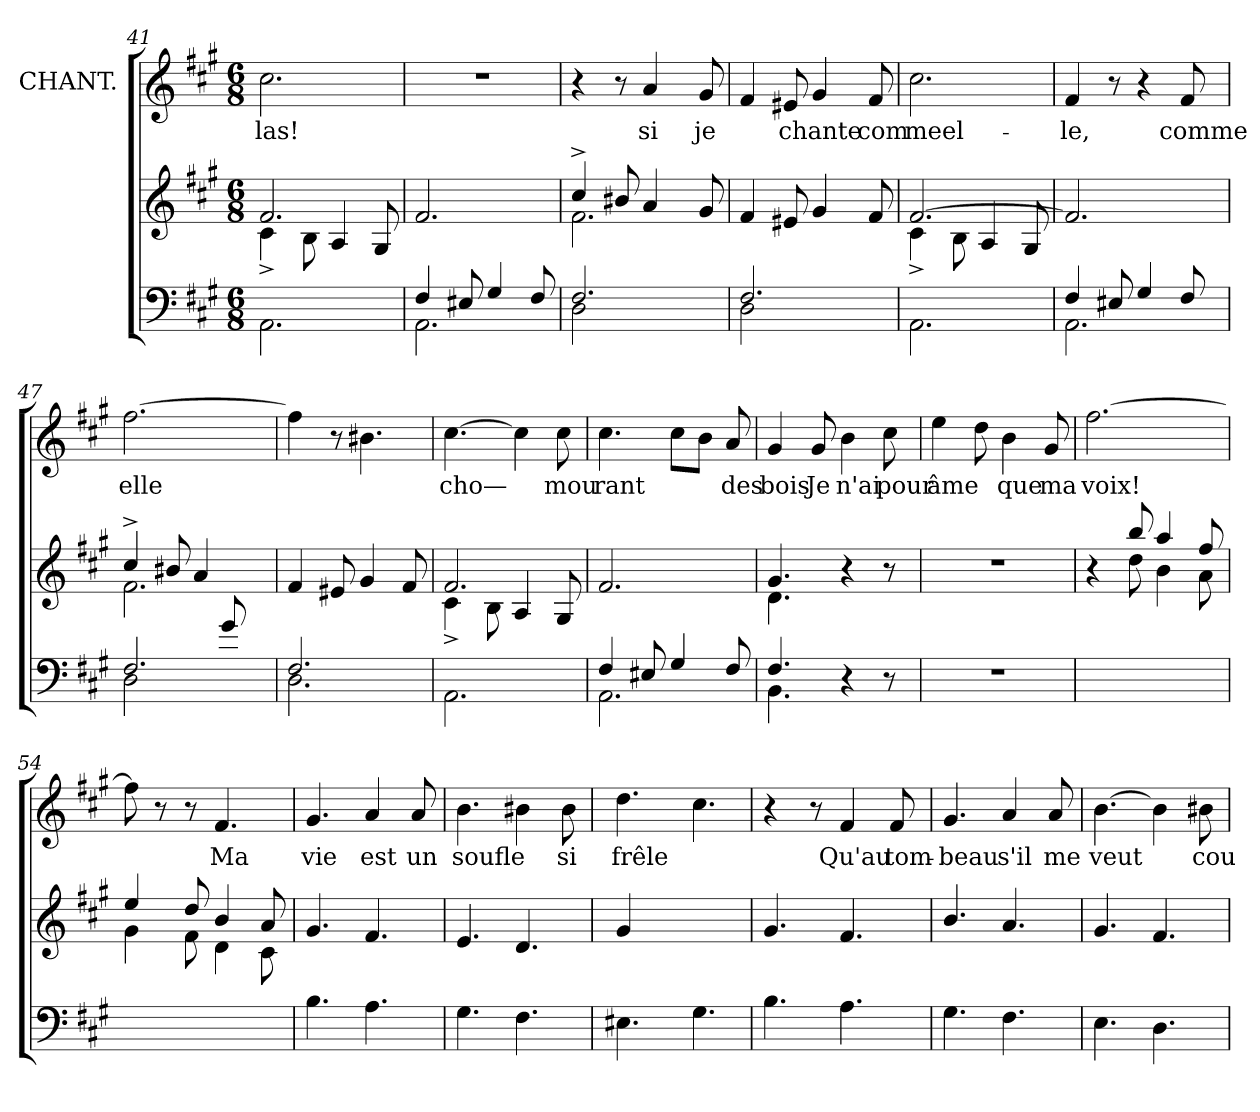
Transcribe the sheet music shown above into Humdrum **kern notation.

**kern	**kern	**kern	**text
*part3	*part2	*part1	*part1
*staff3	*staff2	*staff1	*staff1
*	*	*I"CHANT.	*
*clefF4	*clefG2	*clefG2	*
*k[f#c#g#]	*k[f#c#g#]	*k[f#c#g#]	*
*M6/8	*M6/8	*M6/8	*
=41	=41	=41	=41
*	*^	*	*
2.AAi\	2.f#j/	4c#^<Z\	2.cc#j\	las!
.	.	8BZ\	.	.
.	.	4AZ/	.	.
.	.	8G#Z/	.	.
*	*v	*v	*	*
=42	=42	=42	=42
*^	*	*	*
4F#i/	2.AAZ\	2.f#j/	2.r	.
8E#Xi/	.	.	.	.
4G#i/	.	.	.	.
8F#i/	.	.	.	.
=43	=43	=43	=43	=43
*	*	*^	*	*
2.F#i/	2DV\	4cc#^>j/	2.f#Z\	4r	.
.	.	8b#Xj/	.	8r	.
.	.	4aj/	.	4aj/	si
.	4ryy	.	.	.	.
.	.	8g#j/	.	8g#j/	je
*	*	*v	*v	*	*
=44	=44	=44	=44	=44
2.F#i/	2DZ\	4f#j/	4f#j/	.
.	.	8e#Xj/	8e#Xj/	chante
.	.	4g#j/	4g#j/	.
.	4ryy	.	.	.
.	.	8f#j/	8f#j/	com
*v	*v	*	*	*
=45	=45	=45	=45
*	*^	*	*
2.AAi\	[2.f#j/	4c#^<Z\	2.cc#j\	meel-
.	.	8BZ\	.	.
.	.	4AZ/	.	.
.	.	8G#Z/	.	.
*	*v	*v	*	*
=46	=46	=46	=46
*^	*	*	*
4F#i/	2.AAZ\	2.f#j/]	4f#j/	le,
8E#Xi/	.	.	8r	.
4G#i/	.	.	4r	.
8F#i/	.	.	8f#j/	comme
=47	=47	=47	=47	=47
*	*	*^	*	*
2.F#i/	2DV\	4cc#^>j/	2.f#Z\	[2.ff#j\	elle
.	.	8b#Xj/	.	.	.
.	.	4aj/	.	.	.
.	8g#V/	.	.	.	.
.	8ryy	8ryy	.	.	.
*	*	*v	*v	*	*
!!LO:LB:g=z
=48	=48	=48	=48	=48
2.F#i/	2.DZ\	4f#j/	4ff#j\]	.
.	.	8e#Xj/	8r	.
.	.	4g#j/	4.b#Xj\	.
.	.	8f#j/	.	.
*v	*v	*	*	*
=49	=49	=49	=49
*	*^	*	*
2.AAi\	2.f#j/	4c#^<Z\	[4.cc#j\	cho—
.	.	8BZ\	.	.
.	.	4AZ/	4cc#j\]	.
.	.	8G#Z/	8cc#j\	mou
*	*v	*v	*	*
=50	=50	=50	=50
*^	*	*	*
4F#i/	2.AAZ\	2.f#j/	4.cc#j\	rant
8E#Xi/	.	.	.	.
4G#i/	.	.	8cc#j\L	.
.	.	.	8bj\J	.
8F#i/	.	.	8aj/	des
=51	=51	=51	=51	=51
*	*	*^	*	*
4.F#i/	4.BBV\	4.g#j/	4.dZ\	4g#j/	bois
.	.	.	.	8g#j/	Je
4r	4.ryy	4r	4.ryy	4bj\	n'ai
8r	.	8r	.	8cc#j\	pour
*v	*v	*	*	*	*
*	*v	*v	*	*
=52	=52	=52	=52
2.r	2.r	4eej\	âme
.	.	8ddj\	.
.	.	4bj\	que
.	.	8g#j/	ma
=53	=53	=53	=53
*	*^	*	*
2.ryy	4r	4ryy	[2.ff#j\	voix!
.	8bbj/	8ddi\	.	.
.	4aaj/	4bi\	.	.
.	8ff#j/	8ai\	.	.
=54	=54	=54	=54	=54
2.ryy	4eej/	4g#i\	8ff#j\]	.
.	.	.	8r	.
.	8ddj/	8f#i\	8r	.
.	4bj/	4di\	4.f#j/	Ma
.	8aj/	8c#i\	.	.
*	*v	*v	*	*
=55	=55	=55	=55
4.Bi\	4.g#j/	4.g#j/	vie
4.Ai\	4.f#j/	4aj/	est
.	.	8aj/	un
!!LO:PB:g=z
=56	=56	=56	=56
4.G#i\	4.ej/	4.bj\	soufle
4.F#i\	4.dj/	4b#Xj\	.
.	.	8b#j\	si
=57	=57	=57	=57
4.E#Xi\	4g#j/	4.ddj\	frêle
.	2ryy	.	.
4.G#i\	.	4.cc#j\	.
=58	=58	=58	=58
4.Bi\	4.g#j/	4r	.
.	.	8r	.
4.Ai\	4.f#j/	4f#j/	Qu'au
.	.	8f#j/	tom-
=59	=59	=59	=59
4.G#i\	4.bj/	4.g#j/	beau
4.F#i\	4.aj/	4aj/	s'il
.	.	8aj/	me
=60	=60	=60	=60
4.Ei\	4.g#j/	[4.bj\	veut
4.Di\	4.f#j/	4bj\]	.
.	.	8b#Xj\	cou
=	=	=	=
*-	*-	*-	*-
